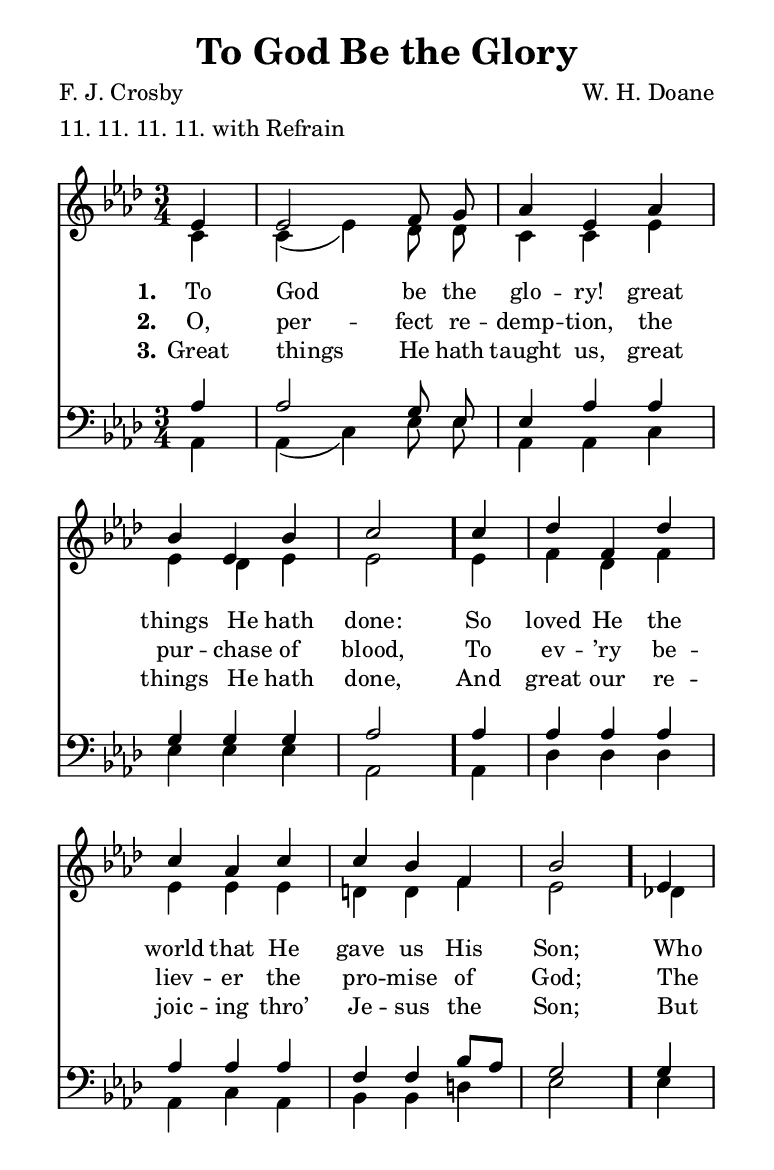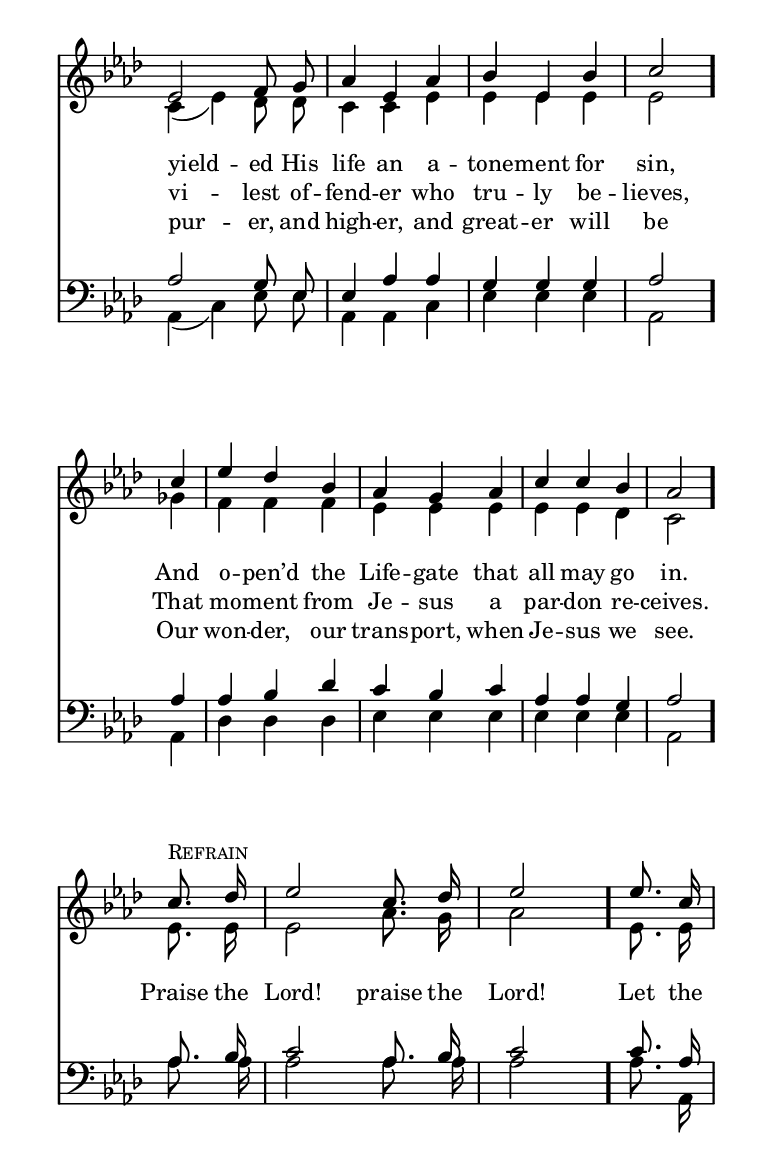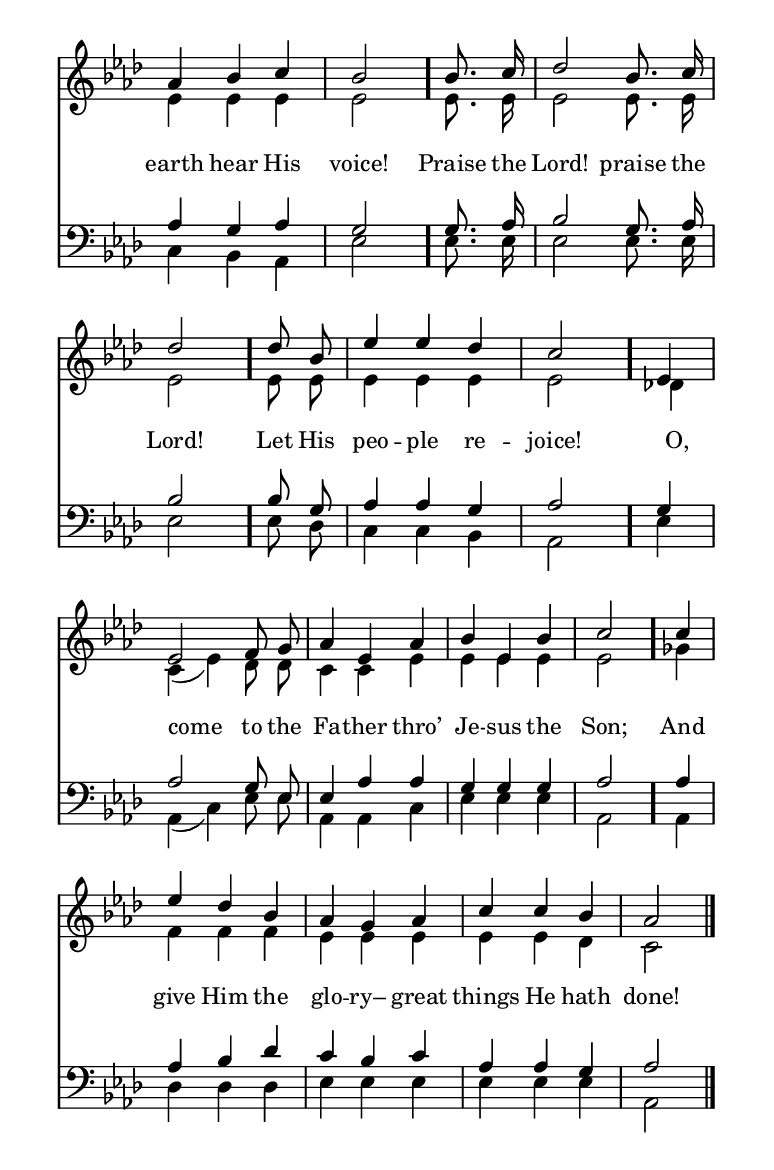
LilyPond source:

\include "common/global.ily"
\paper {
  \include "common/paper.ily"
  ragged-last-bottom = ##t
  system-count = #(cond (is-eogsized 6) (#t #f))
  systems-per-page = #(cond (is-eogsized 4) (#t #f))
}

\header{
  hymnnumber = "130"
  title = "To God Be the Glory"
  tunename = ""
  meter = "11. 11. 11. 11. with Refrain"
  poet = "F. J. Crosby"
  composer = "W. H. Doane"
  %copyright = ""
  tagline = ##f
}

% for fermata in MIDI
ta = { \tempo 4=100 }
tb = { \tempo 4=50 }

patternAA = { c4 | c2      c8 c8 | c4 c4 c4 | c4 c4 c4 | c2 }
patternAB = { c4 | c4( c4) c8 c8 | c4 c4 c4 | c4 c4 c4 | c2 }

patternBA = { c4 | c4 c4 c4 | c4 c4 c4 | c4 c4 c4      | c2 }
patternBB = { c4 | c4 c4 c4 | c4 c4 c4 | c4 c4 c8[ c8] | c2 }

patternCA = { c8. c16 | c2 c8. c16 | c2 }
patternCB = { c8. c16 | c4 c4 c4 | c2 }
patternCC = { c8  c8  | c4 c4 c4 | c2 }

global = {
  \include "common/overrides.ily"
  \override Staff.TimeSignature.style = #'()
  \time 3/4
  \override Score.MetronomeMark.transparent = ##t % hide all fermata changes too
  \ta
  \key aes \major
  \partial 4
  \autoBeamOff
}

notesSoprano = {
\global
\relative c' {

  \changePitch \patternAA { ees | ees f g | aes ees aes | bes ees, bes' | c }
  \changePitch \patternBA { c des f, des' | c aes c | c bes f | bes }
  \changePitch \patternAA { ees, | ees f g | aes ees aes | bes ees, bes' | c }
  \changePitch \patternBA { c | ees des bes | aes g aes | c c bes | aes }

  << s^\markup { \small \caps "Refrain" }
  \changePitch \patternCA { c des | ees c des | ees } >>
  \changePitch \patternCB { ees c | aes bes c | bes }
  \changePitch \patternCA { bes c | des bes c | des }
  \changePitch \patternCC { des bes | ees ees des | c }
  \changePitch \patternAA { ees, | ees f g | aes ees aes | bes ees, bes' | c }
  \changePitch \patternBA { c | ees des bes | aes g aes | c c bes | aes }

  \bar "|."

}
}

notesAlto = {
\global
\relative e' {

  \changePitch \patternAB { c | c ees des des | c c ees | ees des ees | ees }
  \changePitch \patternBA { ees | f des f | ees ees ees | d d f | ees }
  \changePitch \patternAB { des! | c ees des des | c c ees | ees ees ees | ees }
  \changePitch \patternBA { ges | f f f | ees ees ees | ees ees des | c }

  \changePitch \patternCA { ees ees | ees aes g | aes }
  \changePitch \patternCB { ees ees | ees ees ees | ees }
  \changePitch \patternCA { ees ees | ees ees ees | ees }
  \changePitch \patternCC { ees ees | ees ees ees | ees }
  \changePitch \patternAB { des! | c ees des des | c c ees | ees ees ees | ees }
  \changePitch \patternBA { ges | f f f | ees ees ees | ees ees des | c }

}
}

notesTenor = {
\global
\relative a {

  \changePitch \patternAA { aes | aes g ees | ees aes aes | g g g | aes }
  \changePitch \patternBB { aes | aes aes aes | aes aes aes | f f bes aes | g }
  \changePitch \patternAA { g | aes g ees | ees aes aes | g g g | aes }
  \changePitch \patternBA { aes | aes bes des | c bes c | aes aes g | aes }

  \changePitch \patternCA { aes bes | c aes bes | c }
  \changePitch \patternCB { c aes | aes g aes | g }
  \changePitch \patternCA { g aes | bes g aes | bes }
  \changePitch \patternCC { bes g | aes aes g | aes }
  \changePitch \patternAA { g | aes g ees | ees aes aes | g g g | aes }
  \changePitch \patternBA { aes | aes bes des | c bes c | aes aes g | aes }

}
}

notesBass = {
\global
\relative f, {

  \changePitch \patternAB { aes | aes c | ees ees | aes, aes c | ees ees ees | aes, }
  \changePitch \patternBA { aes | des des des | aes c aes | bes bes d | ees }
  \changePitch \patternAB { ees | aes, c ees ees | aes, aes c | ees ees ees | aes, }
  \changePitch \patternBA { aes | des des des | ees ees ees | ees ees ees | aes, }

  \changePitch \patternCA { aes' aes | aes aes aes | aes }
  \changePitch \patternCB { aes aes, | c bes aes | ees' }
  \changePitch \patternCA { ees ees | ees ees ees | ees }
  \changePitch \patternCC { ees des | c c bes | aes }
  \changePitch \patternAB { ees' | aes, c ees ees | aes, aes c | ees ees ees | aes, }
  \changePitch \patternBA { aes | des des des | ees ees ees | ees ees ees | aes, }

}
}

Refrain = \lyricmode {

Praise the Lord! praise the Lord! \bar "."
Let the earth hear His voice! \bar "."
Praise the Lord! praise the Lord! \bar "."
Let His peo -- ple re -- joice! \bar "."
O, come to the Fa -- ther thro’ Je -- sus the Son; \bar "."
And give Him the glo -- ry– great things He hath done! \bar "."

}

wordsA = \lyricmode {
\set stanza = "1."

To God be the glo -- ry! great things He hath done: \bar "."
So loved He the world that He gave us His Son; \bar "."
Who yield -- ed His life an a -- tone -- ment for sin, \bar "."
And o -- pen’d the Life -- gate that all may go in. \bar "."

}

wordsB = \lyricmode {
\set stanza = "2."

O, per -- fect re -- demp -- tion, the pur -- chase of blood,
To ev -- ’ry be -- liev -- er the pro -- mise of God;
The vi -- lest of -- fend -- er who tru -- ly be -- lieves,
That mo -- ment from Je -- sus a par -- don re -- ceives.

{ \break }
\Refrain

}

wordsC = \lyricmode {
\set stanza = "3."

Great things He hath taught us, great things He hath done,
And great our re -- joic -- ing thro’ Je -- sus the Son;
But pur -- er, and high -- er, and great -- er will be
Our won -- der, our trans -- port, when Je -- sus we see.

}

\score {
  \context ChoirStaff <<
    \context Staff = upper <<
      \set ChoirStaff.systemStartDelimiter = #'SystemStartBar
      \context Voice  = sopranos { \voiceOne << \notesSoprano >> }
      \context Voice  = altos { \voiceTwo << \notesAlto >> }
      \context Lyrics = one   \lyricsto altos \wordsA
      \context Lyrics = two   \lyricsto altos \wordsB
      \context Lyrics = three \lyricsto altos \wordsC
    >>
    \context Staff = men <<
      \clef bass
      \context Voice  = tenors { \voiceOne << \notesTenor >> }
      \context Voice  = basses { \voiceTwo << \notesBass >> }
    >>
  >>
  \layout {
    \include "common/layout.ily"
  }
  \midi{
    \include "common/midi.ily"
  }
}

\version "2.18.0"  % necessary for upgrading to future LilyPond versions.

% vi:set et ts=2 sw=2 ai nocindent syntax=lilypond:
